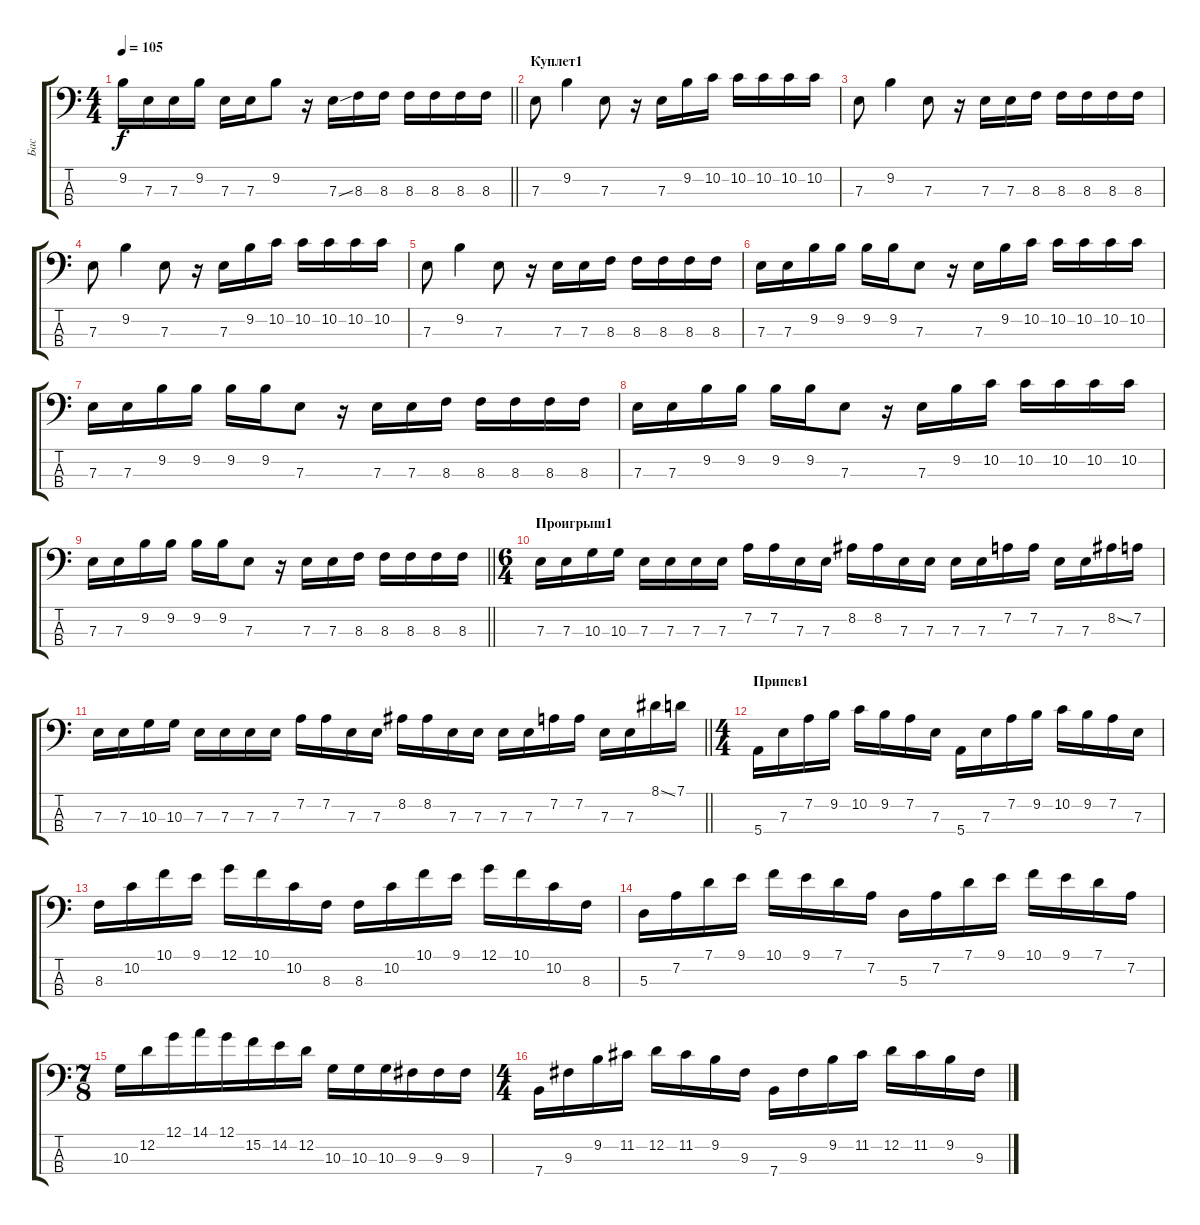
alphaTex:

\track ("Бас" "Бас") {instrument electricbasspick}
\staff {score tabs}
\tuning (G2 D2 A1 E1) {hide}
\ts (4 4)
\tempo 105
\clef f4
\barLineRight lightlight
\ks c
9.2.16{dy f} 7.3.16 7.3.16 9.2.16 7.3.16 7.3.16 9.2.8 r.16 7.3{ss}.16 8.3.16 8.3.16 8.3.16 8.3.16 8.3.16 8.3.16 |
\section ("" "Куплет1")
7.3.8 9.2.4 7.3.8 r.16 7.3.16 9.2.16 10.2.16 10.2.16 10.2.16 10.2.16 10.2.16 |
7.3.8 9.2.4 7.3.8 r.16 7.3.16 7.3.16 8.3.16 8.3.16 8.3.16 8.3.16 8.3.16 |
7.3.8 9.2.4 7.3.8 r.16 7.3.16 9.2.16 10.2.16 10.2.16 10.2.16 10.2.16 10.2.16 |
7.3.8 9.2.4 7.3.8 r.16 7.3.16 7.3.16 8.3.16 8.3.16 8.3.16 8.3.16 8.3.16 |
7.3.16 7.3.16 9.2.16 9.2.16 9.2.16 9.2.16 7.3.8 r.16 7.3.16 9.2.16 10.2.16 10.2.16 10.2.16 10.2.16 10.2.16 |
7.3.16 7.3.16 9.2.16 9.2.16 9.2.16 9.2.16 7.3.8 r.16 7.3.16 7.3.16 8.3.16 8.3.16 8.3.16 8.3.16 8.3.16 |
7.3.16 7.3.16 9.2.16 9.2.16 9.2.16 9.2.16 7.3.8 r.16 7.3.16 9.2.16 10.2.16 10.2.16 10.2.16 10.2.16 10.2.16 |
\barLineRight lightlight
7.3.16 7.3.16 9.2.16 9.2.16 9.2.16 9.2.16 7.3.8 r.16 7.3.16 7.3.16 8.3.16 8.3.16 8.3.16 8.3.16 8.3.16 |
\ts (6 4)
\section ("" "Проигрыш1")
7.3.16 7.3.16 10.3.16 10.3.16 7.3.16 7.3.16 7.3.16 7.3.16 7.2.16 7.2.16 7.3.16 7.3.16 8.2.16 8.2.16 7.3.16 7.3.16 7.3.16 7.3.16 7.2.16 7.2.16 7.3.16 7.3.16 8.2{ss}.16 7.2.16 |
\barLineRight lightlight
7.3.16 7.3.16 10.3.16 10.3.16 7.3.16 7.3.16 7.3.16 7.3.16 7.2.16 7.2.16 7.3.16 7.3.16 8.2.16 8.2.16 7.3.16 7.3.16 7.3.16 7.3.16 7.2.16 7.2.16 7.3.16 7.3.16 8.1{ss}.16 7.1.16 |
\ts (4 4)
\section ("" "Припев1")
5.4.16 7.3.16 7.2.16 9.2.16 10.2.16 9.2.16 7.2.16 7.3.16 5.4.16 7.3.16 7.2.16 9.2.16 10.2.16 9.2.16 7.2.16 7.3.16 |
8.3.16 10.2.16 10.1.16 9.1.16 12.1.16 10.1.16 10.2.16 8.3.16 8.3.16 10.2.16 10.1.16 9.1.16 12.1.16 10.1.16 10.2.16 8.3.16 |
5.3.16 7.2.16 7.1.16 9.1.16 10.1.16 9.1.16 7.1.16 7.2.16 5.3.16 7.2.16 7.1.16 9.1.16 10.1.16 9.1.16 7.1.16 7.2.16 |
\ts (7 8)
10.3.16 12.2.16 12.1.16 14.1.16 12.1.16 15.2.16 14.2.16 12.2.16 10.3.16 10.3.16 10.3.16 9.3.16 9.3.16 9.3.16 |
\ts (4 4)
7.4.16 9.3.16 9.2.16 11.2.16 12.2.16 11.2.16 9.2.16 9.3.16 7.4.16 9.3.16 9.2.16 11.2.16 12.2.16 11.2.16 9.2.16 9.3.16
